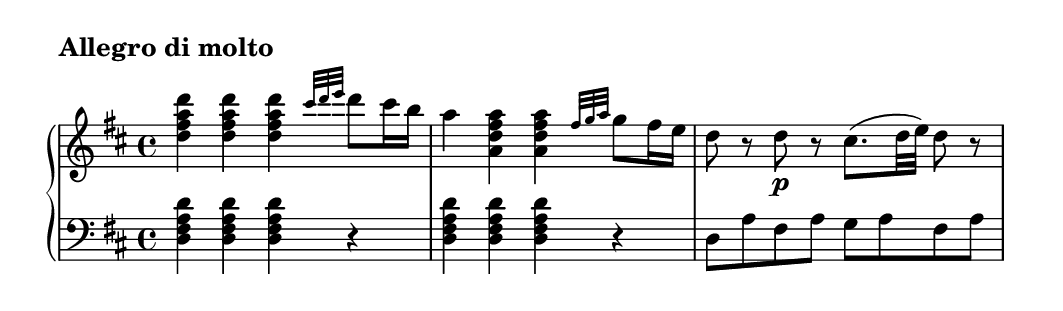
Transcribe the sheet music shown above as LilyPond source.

\version "2.24.0"
\header {
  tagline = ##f
}
\paper {
  paper-height = 6\cm
  paper-width = 18\cm
}
\layout {
  indent = #0
  ragged-right = ##f
}

\include "../../stylesheets/typography.ly"
\score {
  \header {
    piece = "Allegro di molto"
  }
  \new PianoStaff <<
    \new Staff \relative c' {
      \clef "treble" \time 4/4 \key d \major
      <d'' a fis d>4 <d a fis d> <d a fis d> \grace { cis32 d e } d8 cis16 b |
      a4 <a fis d a> <a fis d a> \grace { fis32 g a } g8 fis16 e |
      d8 r d \p r cis8. ( d32 e ) d8 r
    }
    \new Staff \relative c {
      \clef "bass" \time 4/4 \key d \major
      <d' a fis d>4 <d a fis d> <d a fis d> r |
      <d a fis d>4 <d a fis d> <d a fis d> r |
      d,8 a' fis a g a fis a
    }
  >>
}
